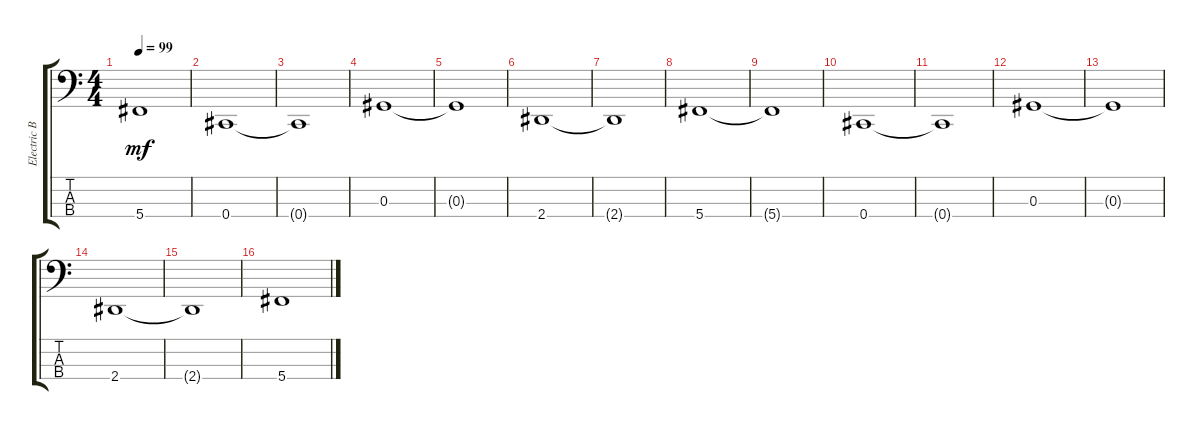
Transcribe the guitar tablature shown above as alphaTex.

\track ("Electric Bass" "Electric B") {instrument electricbassfinger}
\staff {score tabs}
\tuning (Gb2 Db2 Ab1 Db1) {hide}
\ts (4 4)
\tempo 99
\clef f4
\ks c
5.4{t}.1{dy mf} |
0.4.1 |
0.4{t}.1 |
0.3.1 |
0.3{t}.1 |
2.4.1 |
2.4{t}.1 |
5.4.1 |
5.4{t}.1 |
0.4.1 |
0.4{t}.1 |
0.3.1 |
0.3{t}.1 |
2.4.1 |
2.4{t}.1 |
5.4.1
